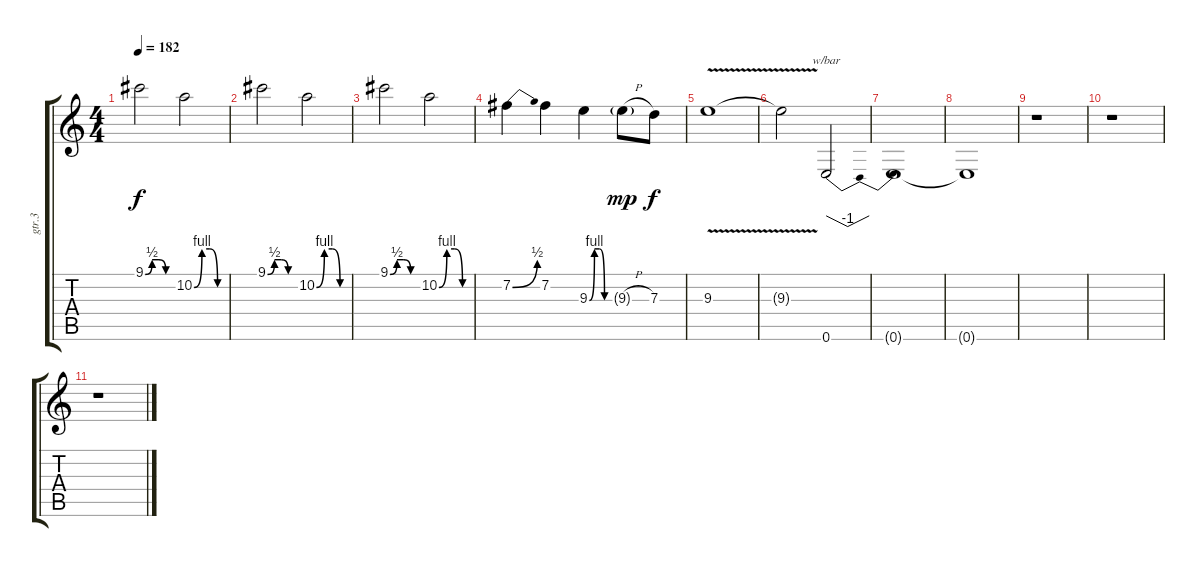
\track ("gtr.3" "gtr.3") {instrument distortionguitar}
\staff {score tabs}
\tuning (E4 B3 G3 D3 A2 E2) {hide}
\ts (4 4)
\tempo 182
\clef g2
\ks c
9.1{be (custom 0 0 15 2 30 2 45 0 60 0)}.2{dy f} 10.2{be (custom 0 0 15 4 30 4 45 0 60 0)}.2 |
9.1{be (custom 0 0 15 2 30 2 45 0 60 0)}.2 10.2{be (custom 0 0 15 4 30 4 45 0 60 0)}.2 |
9.1{be (custom 0 0 15 2 30 2 45 0 60 0)}.2 10.2{be (custom 0 0 15 4 30 4 45 0 60 0)}.2 |
7.2{be (bend 0 0 60 2)}.4 7.2.4 9.3{be (custom 0 0 15 4 30 4 45 0 60 0)}.4 9.3{h g}.8{dy mp} 7.3.8{dy f} |
9.3{v}.1 |
9.3{t}.2 0.6.2{tbe (dip default 0 0 30 -4 60 0)} |
0.6{t}.1 |
0.6{t}.1 |
r.1 |
r.1 |
r.1
